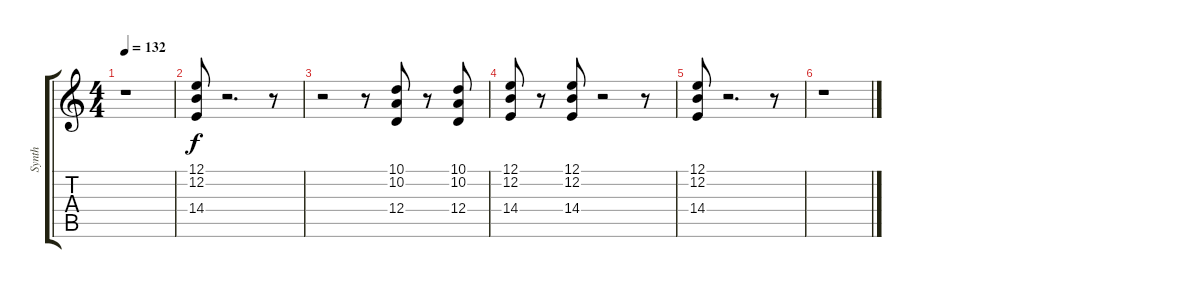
\track ("Synth" "Synth") {instrument orchestrahit}
\staff {score tabs}
\tuning (E4 B3 G3 D3 A2 E2) {hide}
\ts (4 4)
\tempo 132
\clef g2
\ks c
r.1{dy f} |
(12.1 12.2 14.4).8 r.2{d} r.8 |
r.2 r.8 (10.1 10.2 12.4).8 r.8 (10.1 10.2 12.4).8 |
(12.1 12.2 14.4).8 r.8 (12.1 12.2 14.4).8 r.2 r.8 |
(12.1 12.2 14.4).8 r.2{d} r.8 |
r.1
